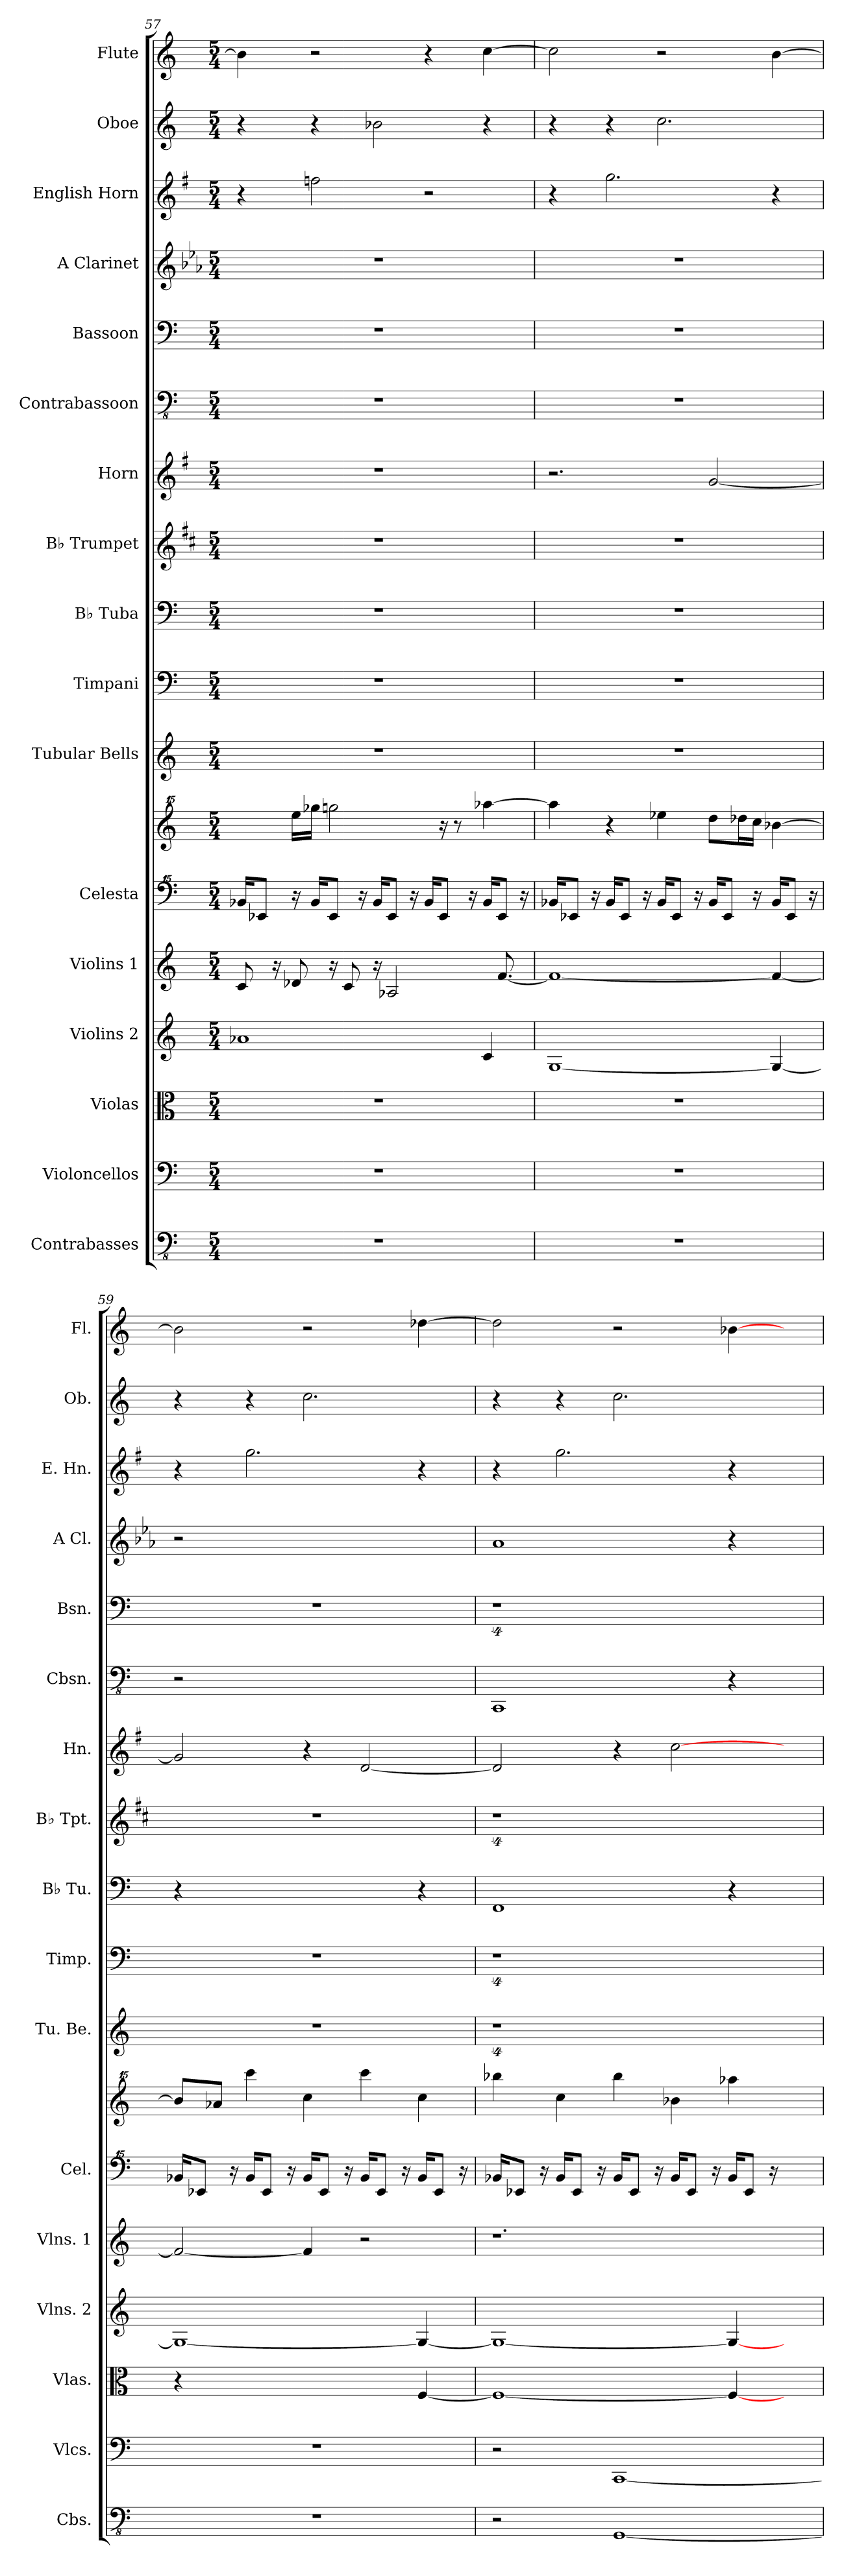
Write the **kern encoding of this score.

**kern	**kern	**kern	**kern	**kern	**kern	**kern	**kern	**kern	**kern	**kern	**kern	**kern	**kern	**kern	**kern	**kern	**kern
*part17	*part16	*part15	*part14	*part13	*part12	*part12	*part11	*part10	*part9	*part8	*part7	*part6	*part5	*part4	*part3	*part2	*part1
*staff18	*staff17	*staff16	*staff15	*staff14	*staff13	*staff12	*staff11	*staff10	*staff9	*staff8	*staff7	*staff6	*staff5	*staff4	*staff3	*staff2	*staff1
*I"Contrabasses	*I"Violoncellos	*I"Violas	*I"Violins 2	*I"Violins 1	*I"Celesta	*	*I"Tubular Bells	*I"Timpani	*I"B♭ Tuba	*I"B♭ Trumpet	*I"Horn	*I"Contrabassoon	*I"Bassoon	*I"A Clarinet	*I"English Horn	*I"Oboe	*I"Flute
*I'Cbs.	*I'Vlcs.	*I'Vlas.	*I'Vlns. 2	*I'Vlns. 1	*I'Cel.	*	*I'Tu. Be.	*I'Timp.	*I'B♭ Tu.	*I'B♭ Tpt.	*I'Hn.	*I'Cbsn.	*I'Bsn.	*I'A Cl.	*I'E. Hn.	*I'Ob.	*I'Fl.
*clefFv4	*clefF4	*clefC3	*clefG2	*clefG2	*clefF^^4	*clefG^^2	*clefG2	*clefF4	*clefF4	*clefG2	*clefG2	*clefFv4	*clefF4	*clefG2	*clefG2	*clefG2	*clefG2
*	*	*	*	*	*	*	*	*	*	*ITrd1c2	*ITrd4c7	*ITrd7c12	*	*ITrd2c3	*ITrd4c7	*	*
*k[]	*k[]	*k[]	*k[]	*k[]	*k[]	*k[]	*k[]	*k[]	*k[]	*k[]	*k[]	*k[]	*k[]	*k[]	*k[]	*k[]	*k[]
*C:	*C:	*C:	*C:	*C:	*C:	*C:	*C:	*C:	*C:	*C:	*C:	*C:	*C:	*C:	*C:	*C:	*C:
*M5/4	*M5/4	*M5/4	*M5/4	*M5/4	*M5/4	*M5/4	*M5/4	*M5/4	*M5/4	*M5/4	*M5/4	*M5/4	*M5/4	*M5/4	*M5/4	*M5/4	*M5/4
=57	=57	=57	=57	=57	=57	=57	=57	=57	=57	=57	=57	=57	=57	=57	=57	=57	=57
4%5r	4%5r	4%5r	1a-X	8c/	16b-X/KL	8.ryy	4%5r	4%5r	4%5r	4%5r	4%5r	4%5r	4%5r	4%5r	4r	4r	4b-\]
.	.	.	.	.	8e-X/J	.	.	.	.	.	.	.	.	.	.	.	.
.	.	.	.	16r	.	.	.	.	.	.	.	.	.	.	.	.	.
.	.	.	.	8d-X/	16r	16eeee\LL	.	.	.	.	.	.	.	.	.	.	.
.	.	.	.	.	16b-/KL	16gggg-X\JJ	.	.	.	.	.	.	.	.	2b-X\	4r	2r
.	.	.	.	16r	8e-/J	2ggggn\	.	.	.	.	.	.	.	.	.	.	.
.	.	.	.	8c/	.	.	.	.	.	.	.	.	.	.	.	.	.
.	.	.	.	.	16r	.	.	.	.	.	.	.	.	.	.	.	.
.	.	.	.	16r	16b-/KL	.	.	.	.	.	.	.	.	.	.	2b-X\	.
.	.	.	.	2A-X/	8e-/J	.	.	.	.	.	.	.	.	.	.	.	.
.	.	.	.	.	16r	.	.	.	.	.	.	.	.	.	.	.	.
.	.	.	.	.	16b-/KL	.	.	.	.	.	.	.	.	.	2r	.	4r
.	.	.	.	.	8e-/J	16r	.	.	.	.	.	.	.	.	.	.	.
.	.	.	.	.	.	8r	.	.	.	.	.	.	.	.	.	.	.
.	.	.	.	.	16r	.	.	.	.	.	.	.	.	.	.	.	.
.	.	.	4c/	.	16b-/KL	[4aaaa-X\	.	.	.	.	.	.	.	.	.	4r	[4cc\
.	.	.	.	[8.f/	8e-/J	.	.	.	.	.	.	.	.	.	.	.	.
.	.	.	.	.	16r	.	.	.	.	.	.	.	.	.	.	.	.
!!LO:PB:g=z
=58	=58	=58	=58	=58	=58	=58	=58	=58	=58	=58	=58	=58	=58	=58	=58	=58	=58
4%5r	4%5r	4%5r	[1G	1f_	16b-X/KL	4aaaa-\]	4%5r	4%5r	4%5r	4%5r	2.r	4%5r	4%5r	4%5r	4r	4r	2cc\]
.	.	.	.	.	8e-X/J	.	.	.	.	.	.	.	.	.	.	.	.
.	.	.	.	.	16r	.	.	.	.	.	.	.	.	.	.	.	.
.	.	.	.	.	16b-/KL	4r	.	.	.	.	.	.	.	.	2.cc\	4r	.
.	.	.	.	.	8e-/J	.	.	.	.	.	.	.	.	.	.	.	.
.	.	.	.	.	16r	.	.	.	.	.	.	.	.	.	.	.	.
.	.	.	.	.	16b-/KL	4eeee-X\	.	.	.	.	.	.	.	.	.	2.cc\	2r
.	.	.	.	.	8e-/J	.	.	.	.	.	.	.	.	.	.	.	.
.	.	.	.	.	16r	.	.	.	.	.	.	.	.	.	.	.	.
.	.	.	.	.	16b-/KL	8dddd\L	.	.	.	.	[2c/	.	.	.	.	.	.
.	.	.	.	.	8e-/J	.	.	.	.	.	.	.	.	.	.	.	.
.	.	.	.	.	.	16dddd-X\L	.	.	.	.	.	.	.	.	.	.	.
.	.	.	.	.	16r	16cccc\JJ	.	.	.	.	.	.	.	.	.	.	.
.	.	.	4G/_	4f/_	16b-/KL	[4bbb-X\	.	.	.	.	.	.	.	.	4r	.	[4b\
.	.	.	.	.	8e-/J	.	.	.	.	.	.	.	.	.	.	.	.
.	.	.	.	.	16r	.	.	.	.	.	.	.	.	.	.	.	.
=59	=59	=59	=59	=59	=59	=59	=59	=59	=59	=59	=59	=59	=59	=59	=59	=59	=59
4%5r	4%5r	4r	1G_	2f/_	16b-X/KL	8bbb-/L]	4%5r	4%5r	4r	4%5r	2c/]	2r	4%5r	2r	4r	4r	2b\]
.	.	.	.	.	8e-X/J	.	.	.	.	.	.	.	.	.	.	.	.
.	.	.	.	.	.	8aaa-X/J	.	.	.	.	.	.	.	.	.	.	.
.	.	.	.	.	16r	.	.	.	.	.	.	.	.	.	.	.	.
.	.	2.ryy	.	.	16b-/KL	4ccccc\	.	.	2.ryy	.	.	.	.	.	2.cc\	4r	.
.	.	.	.	.	8e-/J	.	.	.	.	.	.	.	.	.	.	.	.
.	.	.	.	.	16r	.	.	.	.	.	.	.	.	.	.	.	.
.	.	.	.	4f/]	16b-/KL	4cccc\	.	.	.	.	4r	2.ryy	.	2.ryy	.	2.cc\	2r
.	.	.	.	.	8e-/J	.	.	.	.	.	.	.	.	.	.	.	.
.	.	.	.	.	16r	.	.	.	.	.	.	.	.	.	.	.	.
.	.	.	.	2r	16b-/KL	4ccccc\	.	.	.	.	[2G/	.	.	.	.	.	.
.	.	.	.	.	8e-/J	.	.	.	.	.	.	.	.	.	.	.	.
.	.	.	.	.	16r	.	.	.	.	.	.	.	.	.	.	.	.
.	.	[4F/	4G/_	.	16b-/KL	4cccc\	.	.	4r	.	.	.	.	.	4r	.	[4dd-X\
.	.	.	.	.	8e-/J	.	.	.	.	.	.	.	.	.	.	.	.
.	.	.	.	.	16r	.	.	.	.	.	.	.	.	.	.	.	.
!!LO:PB:g=z
=60	=60	=60	=60	=60	=60	=60	=60	=60	=60	=60	=60	=60	=60	=60	=60	=60	=60
2r	2r	1F_	1G_	1.r	16b-X/KL	4bbbb-X\	4%5r	4%5r	1FF	4%5r	2G/]	1CCCC	4%5r	1f	4r	4r	2dd-\]
.	.	.	.	.	8e-X/J	.	.	.	.	.	.	.	.	.	.	.	.
.	.	.	.	.	16r	.	.	.	.	.	.	.	.	.	.	.	.
.	.	.	.	.	16b-/KL	4cccc\	.	.	.	.	.	.	.	.	2.cc\	4r	.
.	.	.	.	.	8e-/J	.	.	.	.	.	.	.	.	.	.	.	.
.	.	.	.	.	16r	.	.	.	.	.	.	.	.	.	.	.	.
[1GGG	[1CC	.	.	.	16b-/KL	4bbbb-\	.	.	.	.	4r	.	.	.	.	2.cc\	2r
.	.	.	.	.	8e-/J	.	.	.	.	.	.	.	.	.	.	.	.
.	.	.	.	.	16r	.	.	.	.	.	.	.	.	.	.	.	.
.	.	.	.	.	16b-/KL	4bbb-X\	.	.	.	.	[2f\	.	.	.	.	.	.
.	.	.	.	.	8e-/J	.	.	.	.	.	.	.	.	.	.	.	.
.	.	.	.	.	16r	.	.	.	.	.	.	.	.	.	.	.	.
.	.	4F/_	4G/_	.	16b-/KL	4aaaa-X\	.	.	4r	.	.	4r	.	4r	4r	.	[4b-X\
.	.	.	.	.	8e-/J	.	.	.	.	.	.	.	.	.	.	.	.
.	.	.	.	.	16r	.	.	.	.	.	.	.	.	.	.	.	.
.	.	4ryy	4ryy	.	4ryy	4ryy	4ryy	4ryy	4ryy	4ryy	4ryy	4ryy	4ryy	4ryy	4ryy	4ryy	4ryy
=	=	=	=	=	=	=	=	=	=	=	=	=	=	=	=	=	=
*-	*-	*-	*-	*-	*-	*-	*-	*-	*-	*-	*-	*-	*-	*-	*-	*-	*-
